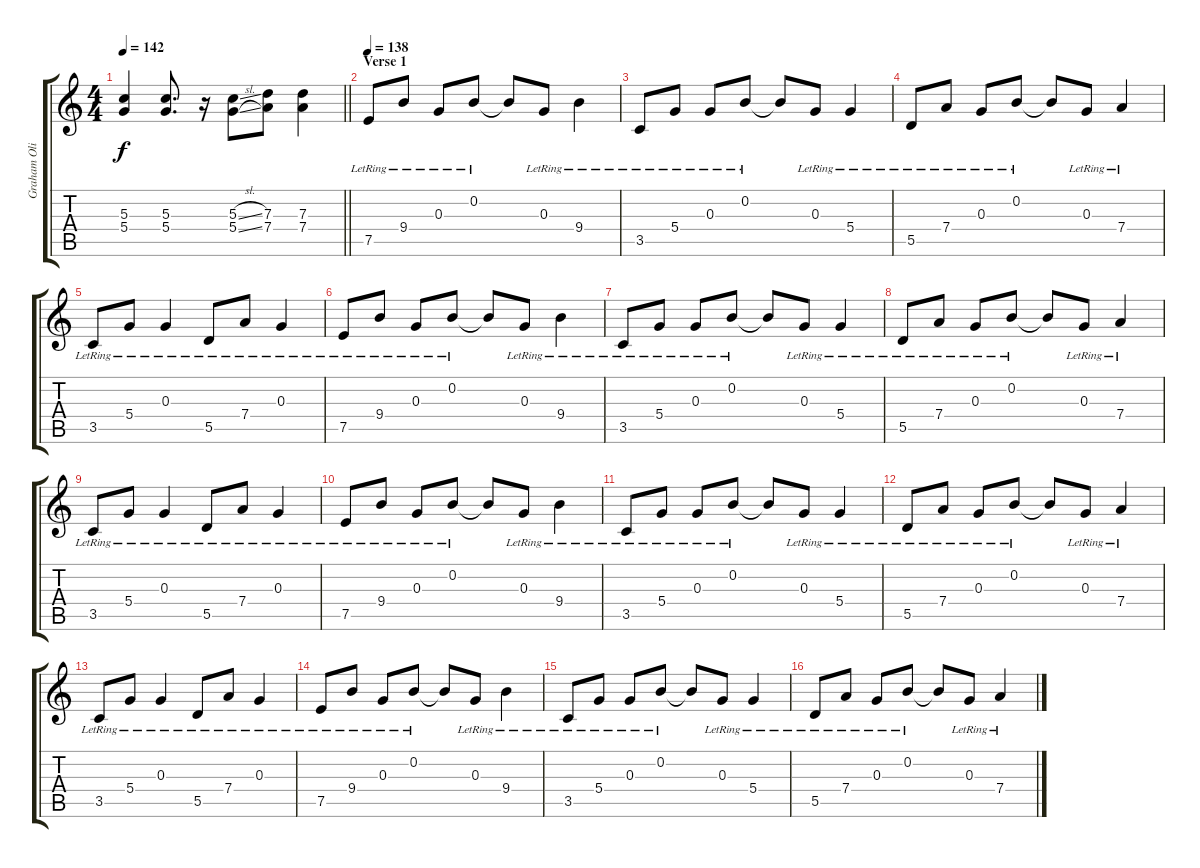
\track ("Graham Oliver (Guitar)" "Graham Oli") {instrument distortionguitar}
\staff {score tabs}
\tuning (E4 B3 G3 D3 A2 E2) {hide}
\ts (4 4)
\tempo 142
\clef g2
\barLineRight lightlight
\ks c
(5.3{t} 5.4{t}).4{dy f} (5.3 5.4).8{d} r.16 (5.3{sl} 5.4{sl}).8 (7.3 7.4).8 (7.3 7.4).4 |
\section ("" "Verse 1")
\tempo 138
7.5{lr}.8{instrument electricguitarclean} 9.4{lr}.8 0.3{lr}.8 0.2{lr}.8 0.2{t}.8 0.3{lr}.8 9.4{lr}.4 |
3.5{lr}.8 5.4{lr}.8 0.3{lr}.8 0.2{lr}.8 0.2{t}.8 0.3{lr}.8 5.4{lr}.4 |
5.5{lr}.8 7.4{lr}.8 0.3{lr}.8 0.2{lr}.8 0.2{t}.8 0.3{lr}.8 7.4{lr}.4 |
3.5{lr}.8 5.4{lr}.8 0.3{lr}.4 5.5{lr}.8 7.4{lr}.8 0.3{lr}.4 |
7.5{lr}.8 9.4{lr}.8 0.3{lr}.8 0.2{lr}.8 0.2{t}.8 0.3{lr}.8 9.4{lr}.4 |
3.5{lr}.8 5.4{lr}.8 0.3{lr}.8 0.2{lr}.8 0.2{t}.8 0.3{lr}.8 5.4{lr}.4 |
5.5{lr}.8 7.4{lr}.8 0.3{lr}.8 0.2{lr}.8 0.2{t}.8 0.3{lr}.8 7.4{lr}.4 |
3.5{lr}.8 5.4{lr}.8 0.3{lr}.4 5.5{lr}.8 7.4{lr}.8 0.3{lr}.4 |
7.5{lr}.8 9.4{lr}.8 0.3{lr}.8 0.2{lr}.8 0.2{t}.8 0.3{lr}.8 9.4{lr}.4 |
3.5{lr}.8 5.4{lr}.8 0.3{lr}.8 0.2{lr}.8 0.2{t}.8 0.3{lr}.8 5.4{lr}.4 |
5.5{lr}.8 7.4{lr}.8 0.3{lr}.8 0.2{lr}.8 0.2{t}.8 0.3{lr}.8 7.4{lr}.4 |
3.5{lr}.8 5.4{lr}.8 0.3{lr}.4 5.5{lr}.8 7.4{lr}.8 0.3{lr}.4 |
7.5{lr}.8 9.4{lr}.8 0.3{lr}.8 0.2{lr}.8 0.2{t}.8 0.3{lr}.8 9.4{lr}.4 |
3.5{lr}.8 5.4{lr}.8 0.3{lr}.8 0.2{lr}.8 0.2{t}.8 0.3{lr}.8 5.4{lr}.4 |
5.5{lr}.8 7.4{lr}.8 0.3{lr}.8 0.2{lr}.8 0.2{t}.8 0.3{lr}.8 7.4{lr}.4
